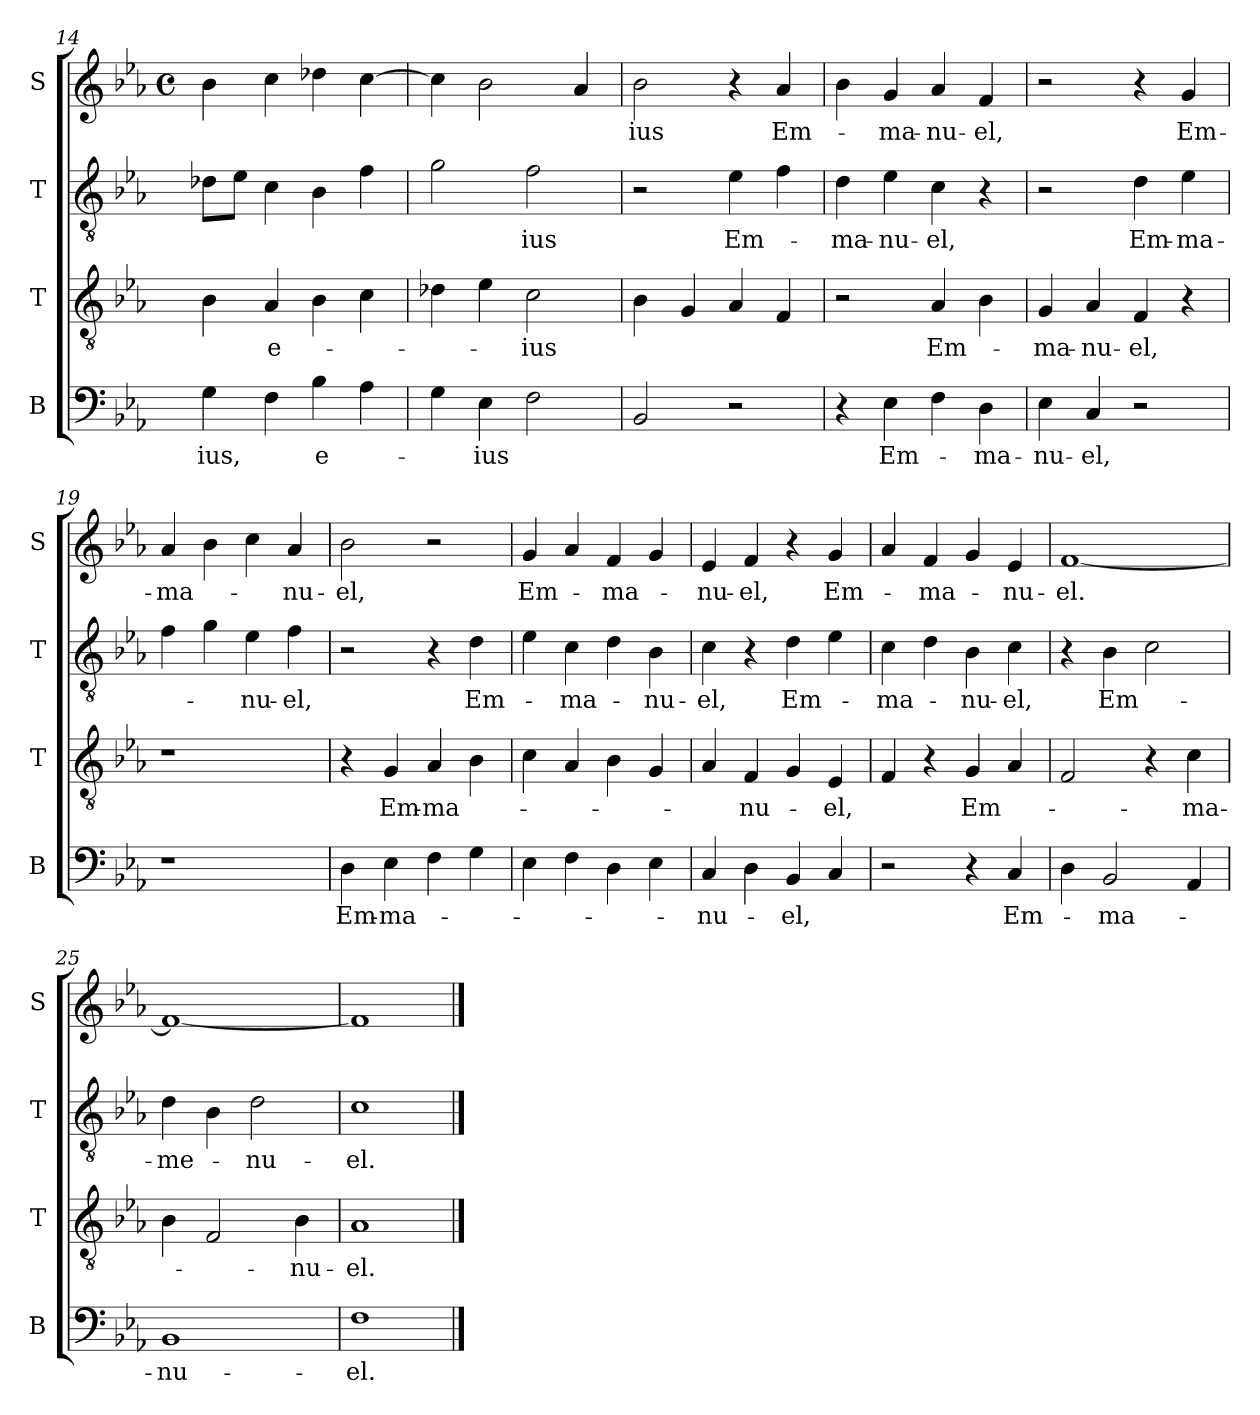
**kern	**text	**kern	**text	**kern	**text	**kern	**text
*part4	*part4	*part3	*part3	*part2	*part2	*part1	*part1
*staff4	*staff4	*staff3	*staff3	*staff2	*staff2	*staff1	*staff1
*I"B	*	*I"T	*	*I"T	*	*I"S	*
*I'B	*	*I'T	*	*I'T	*	*I'S	*
!!LO:PB:g=z
*clefF4	*	*clefGv2	*	*clefGv2	*	*clefG2	*
*k[b-e-a-]	*	*k[b-e-a-]	*	*k[b-e-a-]	*	*k[b-e-a-]	*
*E-:	*	*E-:	*	*E-:	*	*E-:	*
*	*	*	*	*	*	*M4/4	*
*	*	*	*	*	*	*met(c)	*
=14	=14	=14	=14	=14	=14	=14	=14
!	!LO:LY:b	!	!	!	!	!	!
4G\	-ius,	4B-\	.	8d-\L	.	4b-\	.
.	.	.	.	8e-\J	.	.	.
!	!	!	!LO:LY:b	!	!	!	!
4F\	.	4A-/	e-	4c\	.	4cc\	.
!	!LO:LY:b	!	!	!	!	!	!
4B-\	e-	4B-\	.	4B-\	.	4dd-\	.
4A-\	.	4c\	.	4f\	.	[>4cc\	.
=15	=15	=15	=15	=15	=15	=15	=15
4G\	.	4d-\	.	2g\	.	4cc\]	.
!	!LO:LY:b	!	!	!	!	!	!
4E-\	-ius	4e-\	.	.	.	2b-\	.
!	!	!	!LO:LY:b	!	!LO:LY:b	!	!
2F\	.	2c\	-ius	2f\	-ius	.	.
.	.	.	.	.	.	4a-/	.
=16	=16	=16	=16	=16	=16	=16	=16
!	!	!	!	!	!	!	!LO:LY:b
2BB-/	.	4B-\	.	2r	.	2b-\	-ius
.	.	4G/	.	.	.	.	.
!	!	!	!	!	!LO:LY:b	!	!
2r	.	4A-/	.	4e-\	Em-	4r	.
!	!	!	!	!	!	!	!LO:LY:b
.	.	4F/	.	4f\	.	4a-/	Em-
=17	=17	=17	=17	=17	=17	=17	=17
!	!	!	!	!	!LO:LY:b	!	!
4r	.	2r	.	4d\	-ma-	4b-\	.
!	!LO:LY:b	!	!	!	!LO:LY:b:rj	!	!LO:LY:b
4E-\	Em-	.	.	4e-\	-nu-	4g/	-ma-
!	!	!	!LO:LY:b	!	!LO:LY:b	!	!LO:LY:b:rj
4F\	.	4A-/	Em-	4c\	-el,	4a-/	-nu-
!	!LO:LY:b	!	!	!	!	!	!LO:LY:b
4D\	-ma-	4B-\	.	4r	.	4f/	-el,
=18	=18	=18	=18	=18	=18	=18	=18
!	!LO:LY:b	!	!LO:LY:b	!	!	!	!
4E-\	-nu-	4G/	-ma-	2r	.	2r	.
!	!LO:LY:b	!	!LO:LY:b:rj	!	!	!	!
4C/	-el,	4A-/	-nu-	.	.	.	.
!	!	!	!LO:LY:b	!	!LO:LY:b	!	!
2r	.	4F/	-el,	4d\	Em-	4r	.
!	!	!	!	!	!LO:LY:b:rj	!	!LO:LY:b
.	.	4r	.	4e-\	-ma-	4g/	Em-
=19	=19	=19	=19	=19	=19	=19	=19
!	!	!	!	!	!	!	!LO:LY:b
1r	.	1r	.	4f\	.	4a-/	-ma-
.	.	.	.	4g\	.	4b-\	.
!	!	!	!	!	!LO:LY:b	!	!
.	.	.	.	4e-\	-nu-	4cc\	.
!	!	!	!	!	!LO:LY:b	!	!LO:LY:b
.	.	.	.	4f\	-el,	4a-/	-nu-
!!LO:LB:g=z
=20	=20	=20	=20	=20	=20	=20	=20
!	!LO:LY:b	!	!	!	!	!	!LO:LY:b
4D\	Em-	4r	.	2r	.	2b-\	-el,
!	!LO:LY:b	!	!LO:LY:b	!	!	!	!
4E-\	-ma-	4G/	Em-	.	.	.	.
!	!	!	!LO:LY:b	!	!	!	!
4F\	.	4A-/	-ma-	4r	.	2r	.
!	!	!	!	!	!LO:LY:b	!	!
4G\	.	4B-\	.	4d\	Em-	.	.
=21	=21	=21	=21	=21	=21	=21	=21
!	!	!	!	!	!	!	!LO:LY:b
4E-\	.	4c\	.	4e-\	.	4g/	Em-
!	!	!	!	!	!LO:LY:b	!	!
4F\	.	4A-/	.	4c\	-ma-	4a-/	.
!	!	!	!	!	!	!	!LO:LY:b
4D\	.	4B-\	.	4d\	.	4f/	-ma-
!	!	!	!	!	!LO:LY:b	!	!
4E-\	.	4G/	.	4B-\	-nu-	4g/	.
=22	=22	=22	=22	=22	=22	=22	=22
!	!LO:LY:b	!	!	!	!LO:LY:b	!	!LO:LY:b
4C/	-nu-	4A-/	.	4c\	-el,	4e-/	-nu-
!	!	!	!LO:LY:b	!	!	!	!LO:LY:b
4D\	.	4F/	-nu-	4r	.	4f/	-el,
!	!LO:LY:b	!	!	!	!LO:LY:b	!	!
4BB-/	-el,	4G/	.	4d\	Em-	4r	.
!	!	!	!LO:LY:b	!	!	!	!LO:LY:b
4C/	.	4E-/	-el,	4e-\	.	4g/	Em-
=23	=23	=23	=23	=23	=23	=23	=23
!	!	!	!	!	!LO:LY:b	!	!
2r	.	4F/	.	4c\	-ma-	4a-/	.
!	!	!	!	!	!	!	!LO:LY:b
.	.	4r	.	4d\	.	4f/	-ma-
!	!	!	!LO:LY:b	!	!LO:LY:b	!	!
4r	.	4G/	Em-	4B-\	-nu-	4g/	.
!	!LO:LY:b	!	!	!	!LO:LY:b	!	!LO:LY:b
4C/	Em-	4A-/	.	4c\	-el,	4e-/	-nu-
=24	=24	=24	=24	=24	=24	=24	=24
!	!	!	!	!	!	!	!LO:LY:b
4D\	.	2F/	.	4r	.	[<1f	-el.
!	!LO:LY:b	!	!	!	!LO:LY:b	!	!
2BB-/	-ma-	.	.	4B-\	Em-	.	.
.	.	4r	.	2c\	.	.	.
!	!	!	!LO:LY:b	!	!	!	!
4AA-/	.	4c\	-ma-	.	.	.	.
=25	=25	=25	=25	=25	=25	=25	=25
!	!LO:LY:b	!	!	!	!LO:LY:b	!	!
1BB-	-nu-	4B-\	.	4d\	-me-	1f_	.
.	.	2F/	.	4B-\	.	.	.
!	!	!	!	!	!LO:LY:b	!	!
.	.	.	.	2d\	-nu-	.	.
!	!	!	!LO:LY:b	!	!	!	!
.	.	4B-\	-nu-	.	.	.	.
=26	=26	=26	=26	=26	=26	=26	=26
!	!LO:LY:b	!	!LO:LY:b	!	!LO:LY:b	!	!
1F	-el.	1A-	-el.	1c	-el.	1f]	.
==	==	==	==	==	==	==	==
*-	*-	*-	*-	*-	*-	*-	*-
